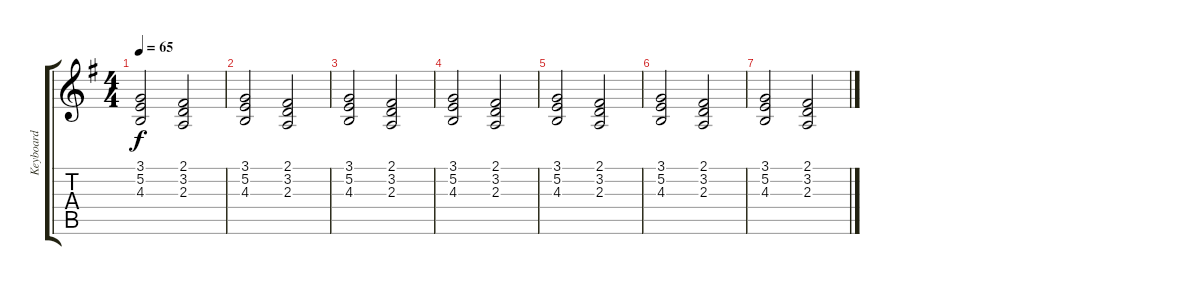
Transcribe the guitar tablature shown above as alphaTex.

\track ("Keyboard" "Keyboard") {instrument synthstrings1}
\staff {score tabs}
\tuning (E4 B3 G3 D3 A2 E2) {hide}
\ts (4 4)
\tempo 65
\clef g2
\ks g
(3.1 5.2 4.3).2{dy f} (2.1 3.2 2.3).2 |
(3.1 5.2 4.3).2 (2.1 3.2 2.3).2 |
(3.1 5.2 4.3).2 (2.1 3.2 2.3).2 |
(3.1 5.2 4.3).2 (2.1 3.2 2.3).2 |
(3.1 5.2 4.3).2 (2.1 3.2 2.3).2 |
(3.1 5.2 4.3).2 (2.1 3.2 2.3).2 |
(3.1 5.2 4.3).2 (2.1 3.2 2.3).2
